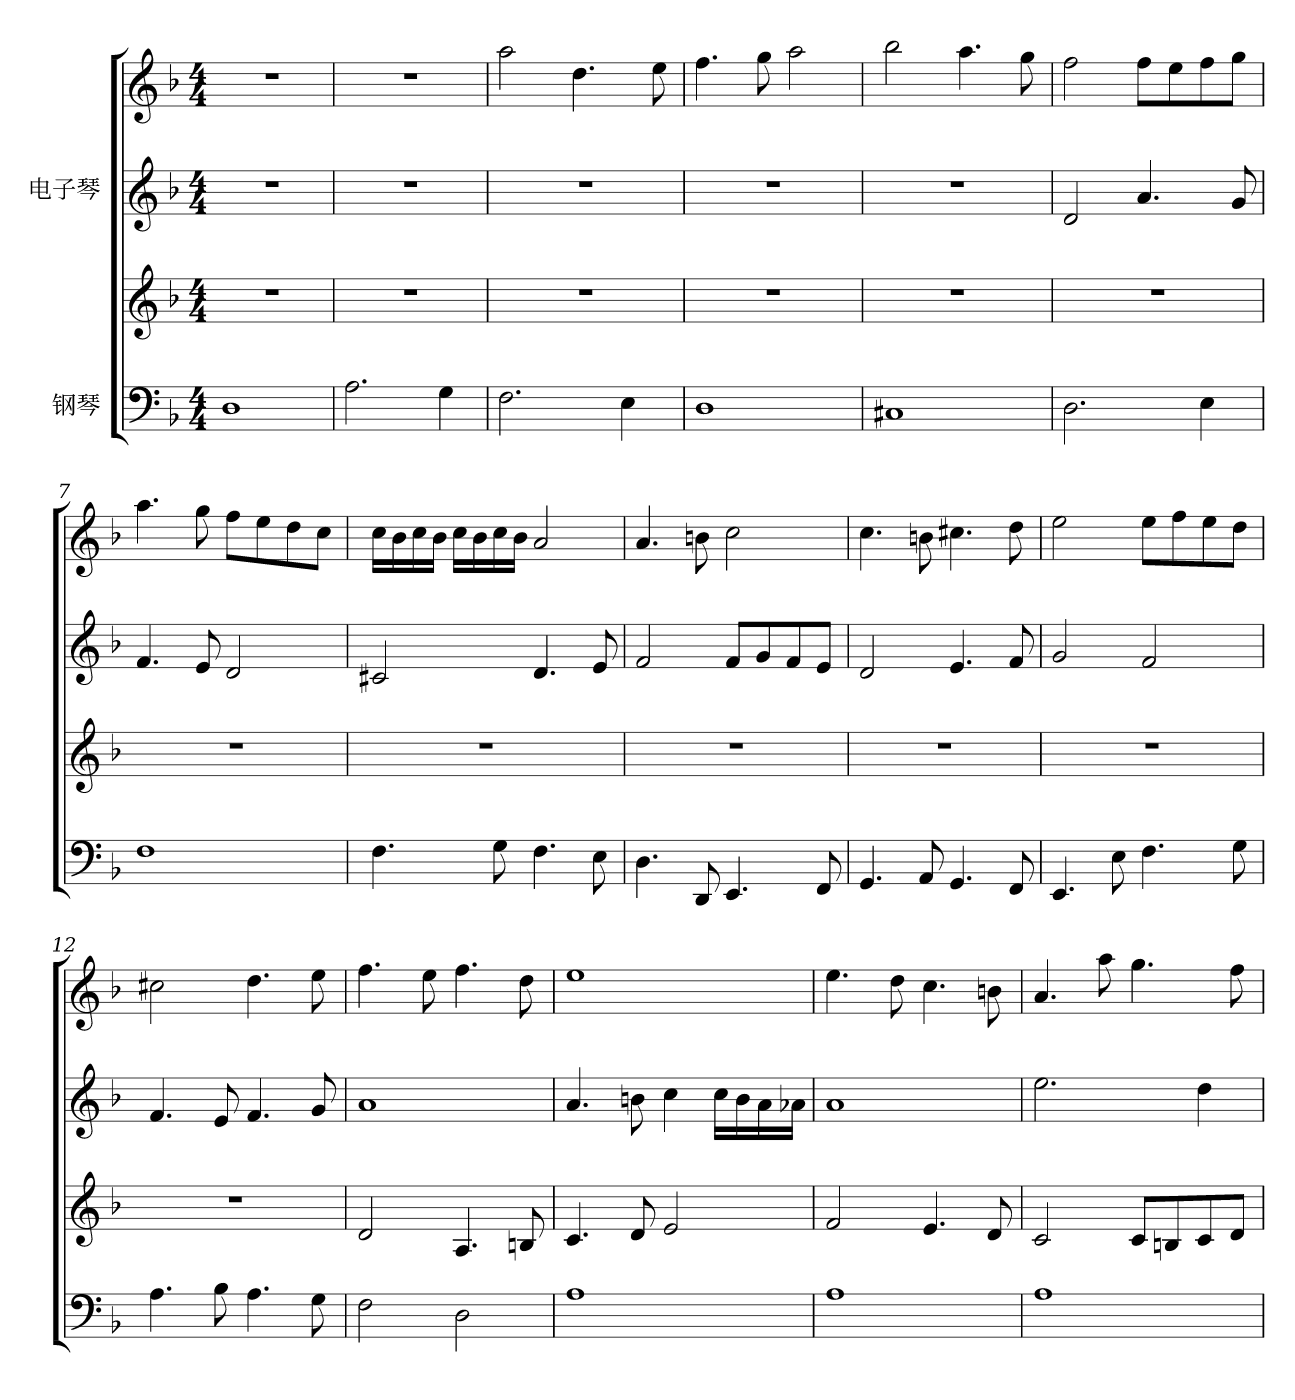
**kern	**kern	**kern	**kern
*part2	*part2	*part1	*part1
*staff4	*staff3	*staff2	*staff1
*I"钢琴	*	*I"电子琴	*
*clefF4	*clefG2	*clefG2	*clefG2
*k[b-]	*k[b-]	*k[b-]	*k[b-]
*M4/4	*M4/4	*M4/4	*M4/4
*MM150	*MM150	*MM150	*MM150
=1	=1	=1	=1
1D	1r	1r	1r
=2	=2	=2	=2
2.A\	1r	1r	1r
4G\	.	.	.
=3	=3	=3	=3
2.F\	1r	1r	2aa\
.	.	.	4.dd\
4E\	.	.	.
.	.	.	8ee\
=4	=4	=4	=4
1D	1r	1r	4.ff\
.	.	.	8gg\
.	.	.	2aa\
=5	=5	=5	=5
1C#X	1r	1r	2bb-\
.	.	.	4.aa\
.	.	.	8gg\
=6	=6	=6	=6
2.D\	1r	2d/	2ff\
.	.	4.a/	8ff\L
.	.	.	8ee\
4E\	.	.	8ff\
.	.	8g/	8gg\J
=7	=7	=7	=7
1F	1r	4.f/	4.aa\
.	.	8e/	8gg\
.	.	2d/	8ff\L
.	.	.	8ee\
.	.	.	8dd\
.	.	.	8cc\J
!!LO:LB:g=z
=8	=8	=8	=8
4.F\	1r	2c#X/	16cc\LL
.	.	.	16b-\
.	.	.	16cc\
.	.	.	16b-\JJ
.	.	.	16cc\LL
.	.	.	16b-\
8G\	.	.	16cc\
.	.	.	16b-\JJ
4.F\	.	4.d/	2a/
8E\	.	8e/	.
=9	=9	=9	=9
4.D\	1r	2f/	4.a/
8DD/	.	.	8bn\
4.EE/	.	8f/L	2cc\
.	.	8g/	.
.	.	8f/	.
8FF/	.	8e/J	.
=10	=10	=10	=10
4.GG/	1r	2d/	4.cc\
8AA/	.	.	8bn\
4.GG/	.	4.e/	4.cc#X\
8FF/	.	8f/	8dd\
=11	=11	=11	=11
4.EE/	1r	2g/	2ee\
8E\	.	.	.
4.F\	.	2f/	8ee\L
.	.	.	8ff\
.	.	.	8ee\
8G\	.	.	8dd\J
!!LO:LB:g=z
=12	=12	=12	=12
4.A\	1r	4.f/	2cc#X\
8B-\	.	8e/	.
4.A\	.	4.f/	4.dd\
8G\	.	8g/	8ee\
=13	=13	=13	=13
2F\	2d/	1a	4.ff\
.	.	.	8ee\
2D\	4.A/	.	4.ff\
.	8Bn/	.	8dd\
=14	=14	=14	=14
1A	4.c/	4.a/	1ee
.	8d/	8bn\	.
.	2e/	4cc\	.
.	.	16cc\LL	.
.	.	16b\	.
.	.	16a\	.
.	.	16a-X\JJ	.
=15	=15	=15	=15
1A	2f/	1a	4.ee\
.	.	.	8dd\
.	4.e/	.	4.cc\
.	8d/	.	8bn\
=16	=16	=16	=16
1A	2c/	2.ee\	4.a/
.	.	.	8aa\
.	8c/L	.	4.gg\
.	8Bn/	.	.
.	8c/	4dd\	.
.	8d/J	.	8ff\
=	=	=	=
*-	*-	*-	*-
